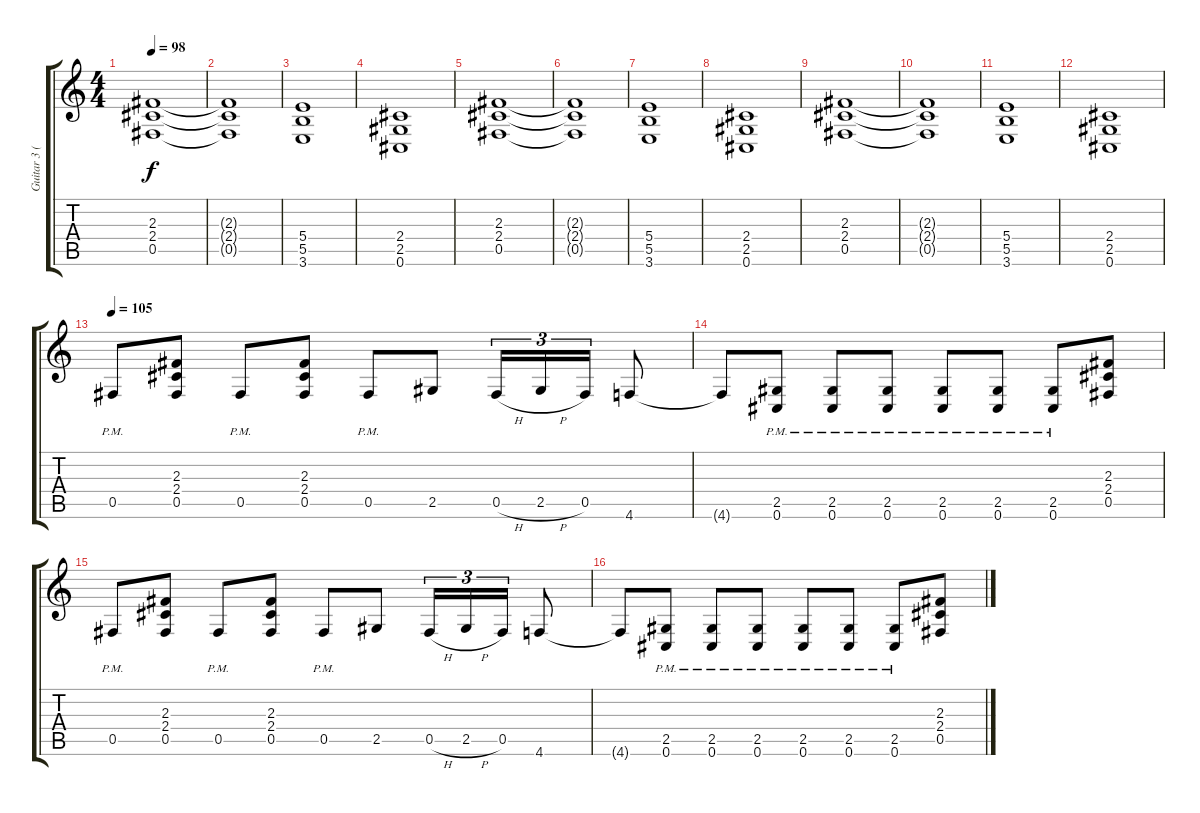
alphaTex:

\track ("Guitar 3 (Distortion)" "Guitar 3 (") {instrument distortionguitar}
\staff {score tabs}
\tuning (Db4 Ab3 E3 B2 Gb2 Db2) {hide}
\ts (4 4)
\tempo 98
\clef g2
\ks c
(2.3 2.4 0.5).1{dy f} |
(2.3{t} 2.4{t} 0.5{t}).1 |
(5.4 5.5 3.6).1 |
(2.4 2.5 0.6).1 |
(2.3 2.4 0.5).1 |
(2.3{t} 2.4{t} 0.5{t}).1 |
(5.4 5.5 3.6).1 |
(2.4 2.5 0.6).1 |
(2.3 2.4 0.5).1 |
(2.3{t} 2.4{t} 0.5{t}).1 |
(5.4 5.5 3.6).1 |
(2.4 2.5 0.6).1 |
\tempo 105
0.5{pm}.8 (2.3 2.4 0.5).8 0.5{pm}.8 (2.3 2.4 0.5).8 0.5{pm}.8 2.5.8 0.5{h}.16{tu (3 2)} 2.5{h}.16{tu (3 2)} 0.5.16{tu (3 2)} 4.6.8 |
4.6{t}.8 (2.5{pm} 0.6{pm}).8 (2.5{pm} 0.6{pm}).8 (2.5{pm} 0.6{pm}).8 (2.5{pm} 0.6{pm}).8 (2.5{pm} 0.6{pm}).8 (2.5{pm} 0.6{pm}).8 (2.3 2.4 0.5).8 |
0.5{pm}.8 (2.3 2.4 0.5).8 0.5{pm}.8 (2.3 2.4 0.5).8 0.5{pm}.8 2.5.8 0.5{h}.16{tu (3 2)} 2.5{h}.16{tu (3 2)} 0.5.16{tu (3 2)} 4.6.8 |
4.6{t}.8 (2.5{pm} 0.6{pm}).8 (2.5{pm} 0.6{pm}).8 (2.5{pm} 0.6{pm}).8 (2.5{pm} 0.6{pm}).8 (2.5{pm} 0.6{pm}).8 (2.5{pm} 0.6{pm}).8 (2.3 2.4 0.5).8
